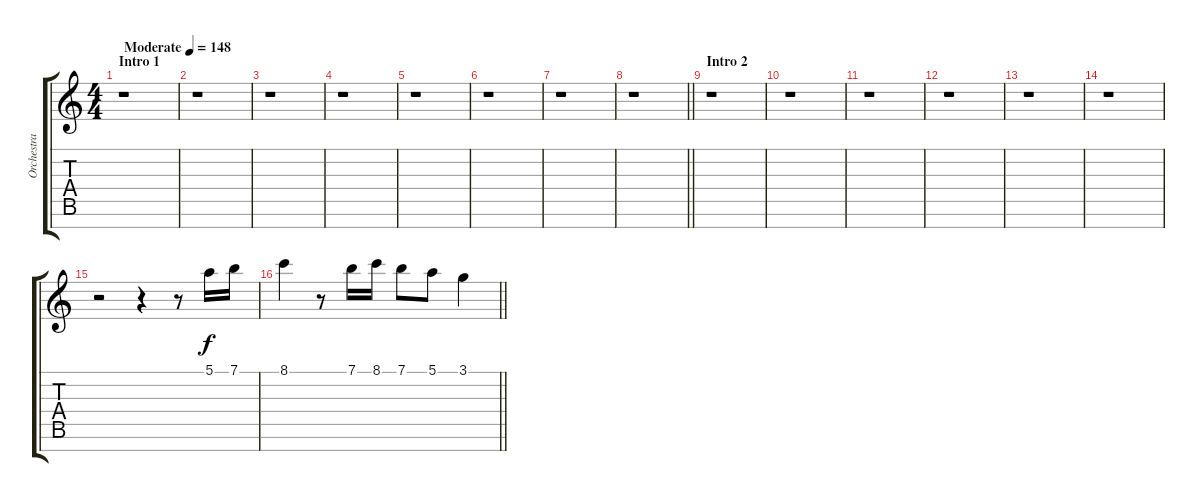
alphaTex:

\track ("Orchestra Hit" "Orchestra ") {instrument orchestrahit}
\staff {score tabs}
\tuning (E5 B4 G4 D4 A3 E3 B2) {hide}
\ts (4 4)
\section ("" "Intro 1")
\tempo (148 "Moderate")
\clef g2
\ks c
r.1{dy f instrument orchestrahit} |
r.1 |
r.1 |
r.1 |
r.1 |
r.1 |
r.1 |
\barLineRight lightlight
r.1 |
\section ("" "Intro 2")
r.1 |
r.1 |
r.1 |
r.1 |
r.1 |
r.1 |
r.2 r.4 r.8 5.1.16 7.1.16 |
\barLineRight lightlight
8.1.4 r.8 7.1.16 8.1.16 7.1.8 5.1.8 3.1.4
